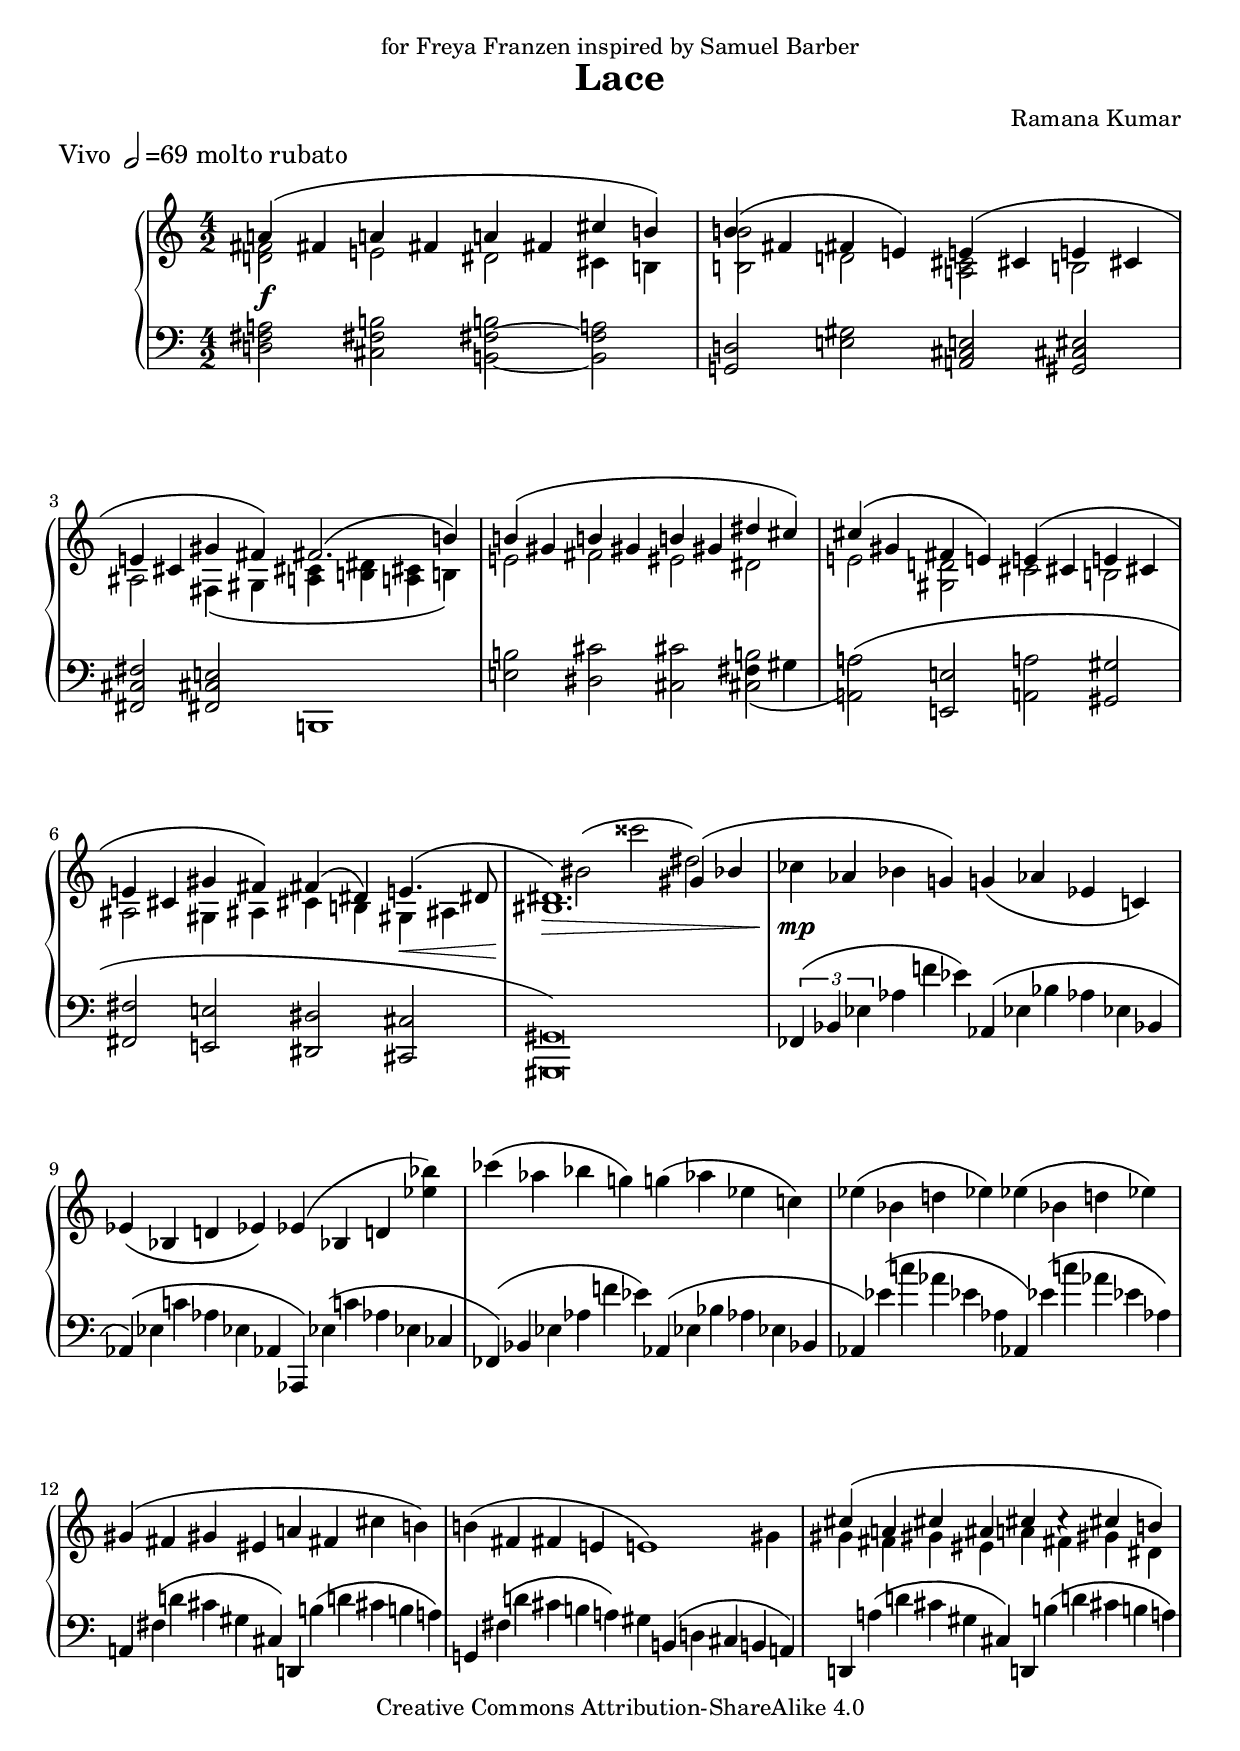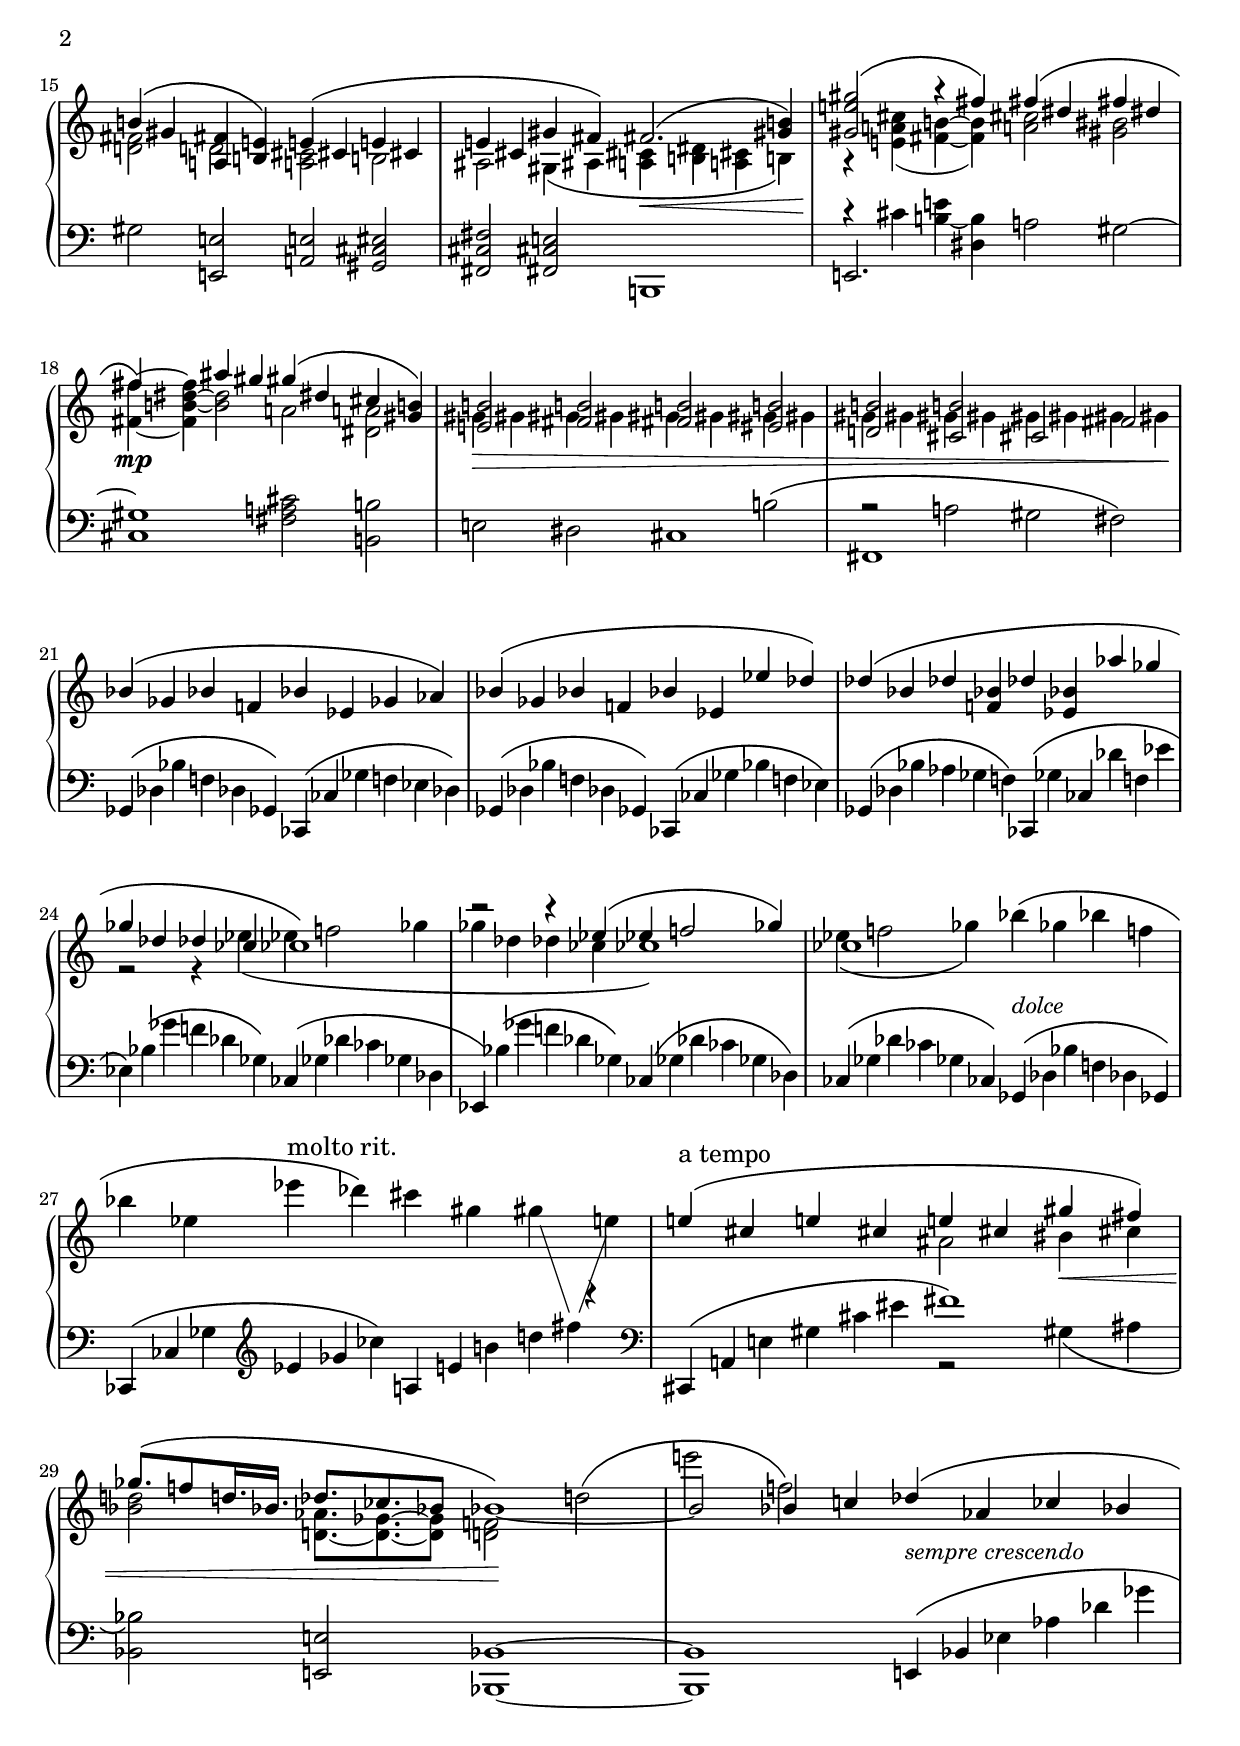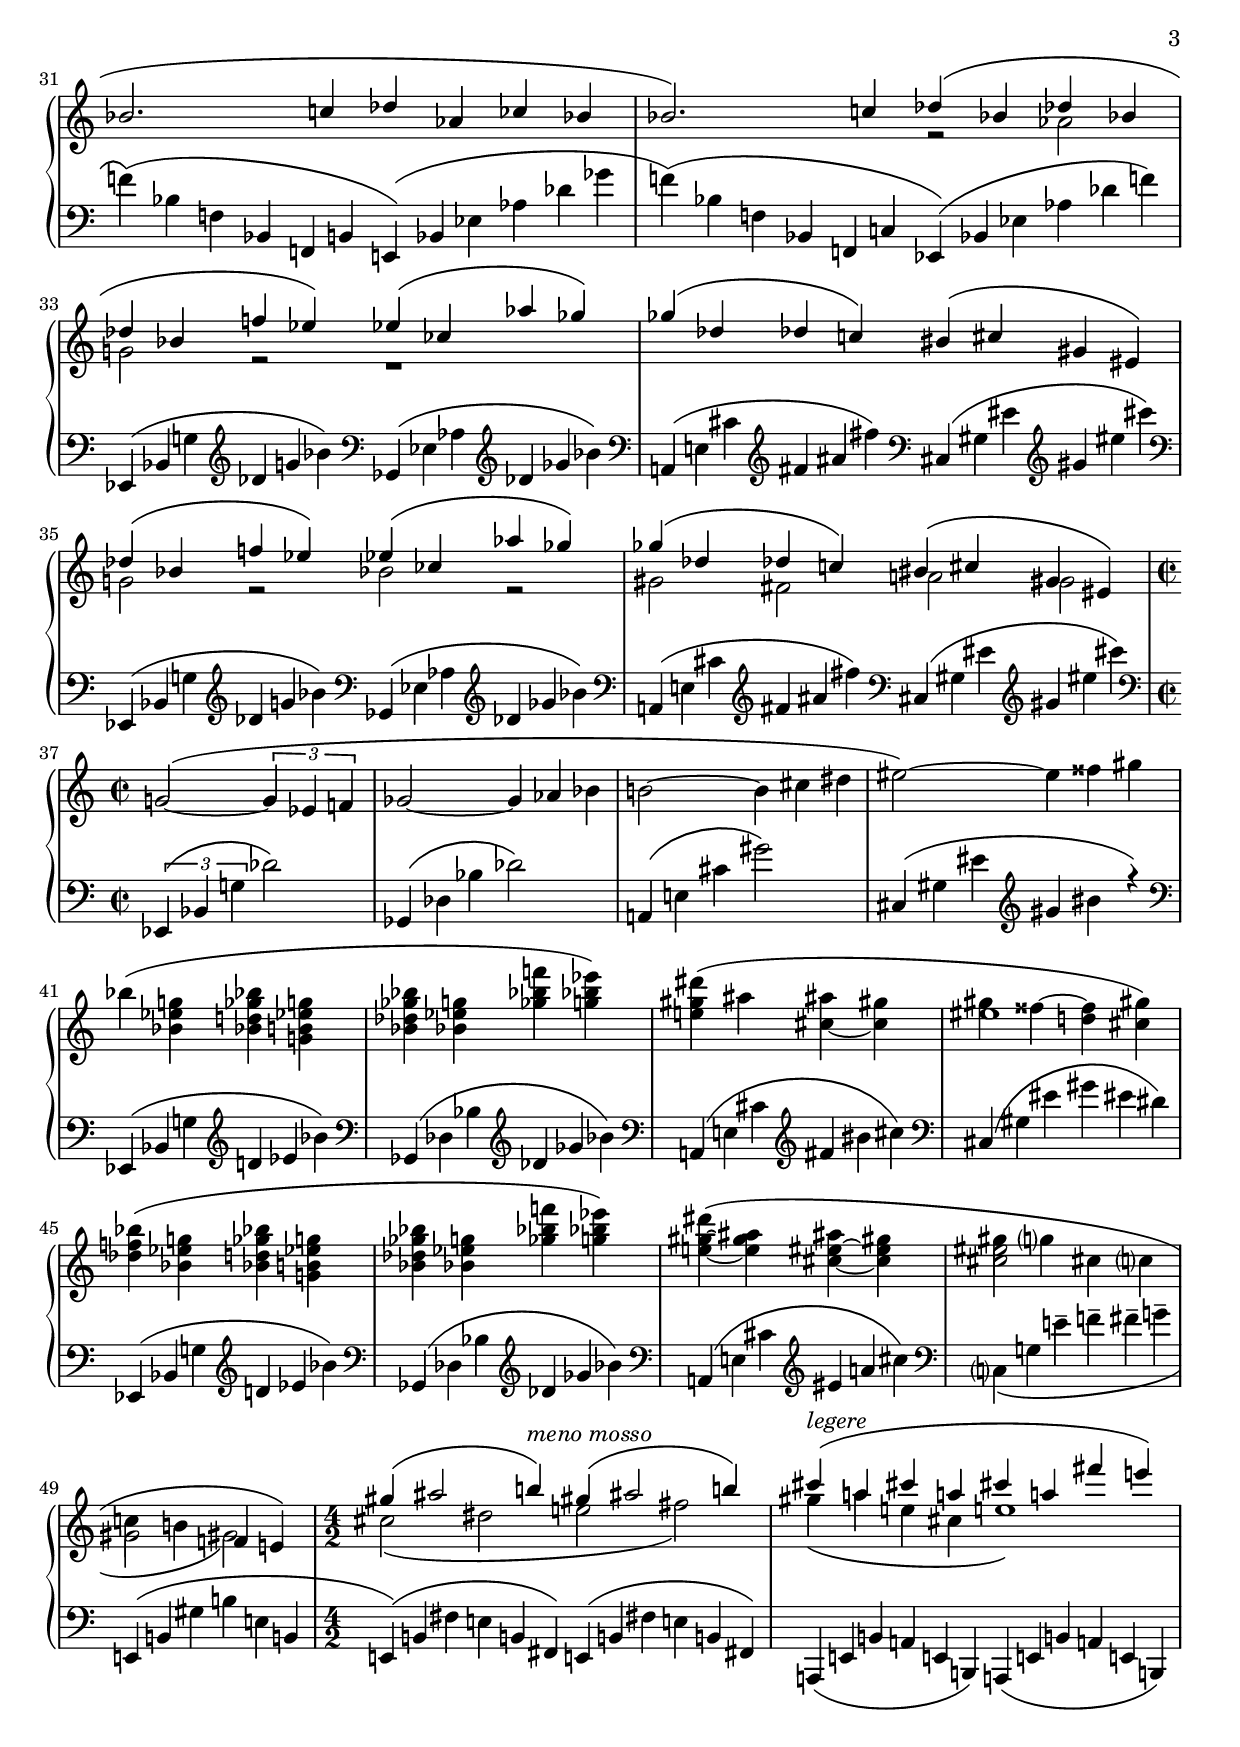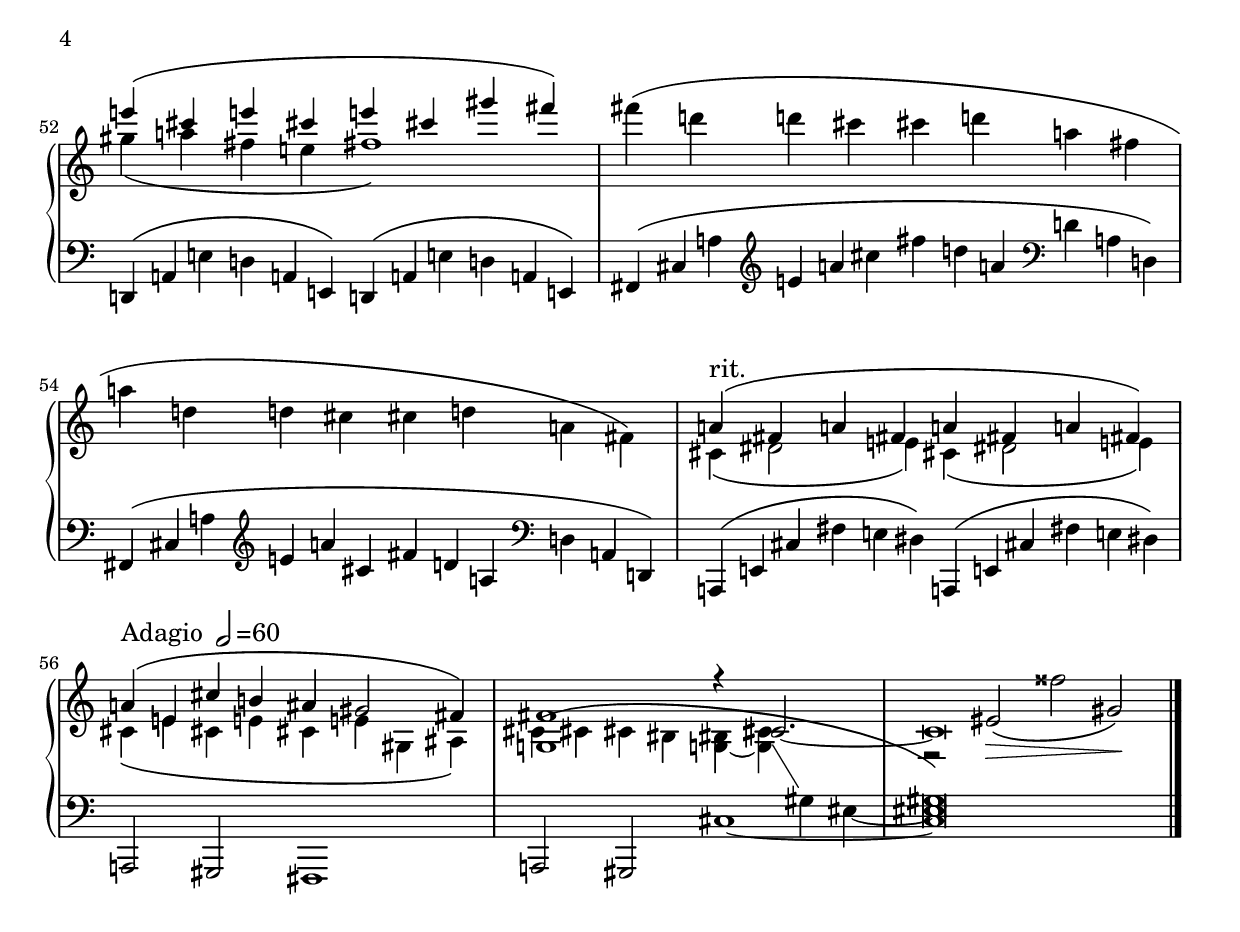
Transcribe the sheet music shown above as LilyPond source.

\version "2.18.0"

\header {
  title = "Lace"
  composer = "Ramana Kumar"
  piece = \markup{\large "Vivo " \note #"2" #1 \large "=69 molto rubato"}
  dedication = "for Freya Franzen inspired by Samuel Barber"
  date = "2003"
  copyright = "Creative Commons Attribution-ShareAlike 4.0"
}

\score {
  \context PianoStaff <<
    \set PianoStaff.followVoice = ##t
    \set PianoStaff.explicitKeySignatureVisibility = #end-of-line-invisible
    \accidentalStyle Score.dodecaphonic
    \context Staff = right <<
      \clef treble
      \time 4/2
      << {
        \override TextScript.padding = #2.2 \once \override DynamicLineSpanner.padding = #3 \stemUp \tieNeutral \phrasingSlurUp \override PhrasingSlur.height-limit = #3.0 \override PhrasingSlur.ratio = #0.5 a'4_\f\( fis' a' fis' a' fis' cis'' b'\) |
        b'4\( fis' fis' e'\) e'\( cis' e' cis' |
        e'4 cis' gis' fis'\) fis'2.\( b'4\) |
        b'4\( gis' b' gis' b' gis' dis'' cis''\) |
        cis''4\( gis' fis' e'\) e'\( cis' e' cis' |
        e'4 cis' gis' fis'\) fis'\( dis'\) e'4.\( dis'8 |
        <bis dis'>1.\) \> gis'4\( bes' |
        \stemNeutral \phrasingSlurNeutral ces''4 \!\mp aes' bes' g'\) g'\( aes' ees' c'\) |
        ees'4\( bes d' ees'\) ees'\( bes d' <ees'' bes''>\) |
        ces'''4\( aes'' bes'' g''\) g''\(aes'' ees'' c''\) |
        ees''4\( bes' d'' ees''\) ees''\( bes' d'' ees''\) |
        gis'\( fis' gis' eis' a' fis' cis'' b'\) |
        b'4\( fis' fis' e' e'1\) |
        \stemUp \phrasingSlurUp cis''4\( a' cis'' ais' cis'' cis''\rest cis'' b'\) |
        b'4\( gis' <a fis'> <b e'>\) e'\( cis' e' cis' |
        e'4 cis' gis' fis'\) \override DynamicLineSpanner.padding = #2 fis'2.\<\( <gis' b'>4\) |
        <gis' e'' gis''>2\!\( r4 fis''\) fis''\( dis'' fis'' dis'' |
        fis''4\mp \revert DynamicLineSpanner.padding s \) ais'' gis'' gis''\( dis'' cis'' <gis' b'>\) |
        <e' b'>2 <fis' b'> <fis' b'> <eis' b'> |
        <d' b'>2 <cis' b'> cis' fis' |
        bes'4\( ges' bes' f' bes' ees' ges' aes'\) |
        bes'4\( ges' bes' f' bes' ees' ees'' des''\) |
        des''4\( bes' des'' <f' bes'> des'' <ees' bes'> aes'' ges'' |
        ges''4 des'' des'' ces'' ces''1\) |
        r2 r4 ees''\( ees'' f''2 ges''4\) |
        ces''1 \stemNeutral bes''4_\markup{\italic dolce}\( ges'' bes'' f'' |
        bes''4 ees'' ees'''^\markup{\large {molto rit.}} des'''\) cis''' gis'' gis''4*2/3 \change Staff=left fis'' \change Staff=right e'' |
        \stemUp e''4^\markup{\large {a tempo}}\( cis'' e'' cis'' e'' cis'' gis'' fis''\) |
        ges''8.\( f''8 d''16. bes' des''8. ces'' bes'8 bes'1 ~ \) |
        bes'2 bes'4 c'' \once \override TextScript.padding = #1.2 des''_\markup{\italic {sempre crescendo}}\( aes' ces'' bes' |
        bes'2. c''4 des'' aes' ces'' bes' |
        bes'2.\) c''4 des''\( bes' des'' bes' |
        des''4 bes' f'' ees''\) ees''\( ces'' aes'' ges''\) |
        ges''4\( des'' des'' c''\) bis'\( cis'' gis' eis'\) |
        des''4\(bes' f'' ees''\) ees''\( ces'' aes'' ges''\) |
        ges''4\( des'' des'' c''\) bis'\( cis'' gis' eis'\) |
        \time 2/2 \stemNeutral \phrasingSlurNeutral g'2^\( ~ \tuplet 3/2 {g'4 ees' f'} |
        ges'2 ~ ges'4*2/3 aes' bes' |
        b'2 ~ b'4*2/3 cis'' dis'' |
        eis''2\) ~ eis''4*2/3 fisis'' gis'' |
        bes''4\( <bes' ees'' g''> <bes' d'' ges'' bes''> <g' b' ees'' g''> |
        <bes' des'' ges'' bes''>4 <bes' ees'' g''> <ges'' bes'' f'''> <g'' bes'' ees'''>\) |
        <e'' gis'' dis'''>4\( ais'' <cis'' ais''> ~ <cis'' gis''> |
        gis''4 fisis'' ~ <d'' fisis''> <cis'' gis''>\) |
        <des'' f'' bes''>4\( <bes' ees'' g''> <bes' d'' ges'' bes''> <g' b' ees'' g''> |
        <bes' des'' ges'' bes''>4 <bes' ees'' g''> <ges'' bes'' f'''> <g'' bes'' ees'''>\) |
        <e'' gis'' dis'''>4\( ~ <e'' gis'' ais''> <cis'' eis'' ais''> ~ <cis'' eis'' gis''> |
        gis''4 g''? cis'' c''? |
        c''4 b' f' e'\) |
        \time 4/2 \stemUp \phrasingSlurUp gis''4\( ais''2 b''4\)^\markup{\italic {meno mosso}} gis''\( ais''2 b''4\) |
        cis'''4^\markup{\italic legere}\( a'' cis''' a'' cis''' a'' fis''' e'''\) |
        e'''4\( cis''' e''' cis''' e''' cis''' gis''' fis'''\) |
        s\breve |
        s\breve |
        a'4^\markup{\large rit.}\( fis' a' fis' a' fis' a' fis'\) |
        a'4^\markup{\large "Adagio " \note #"2" #1 \large "=60"}\( e' cis'' b' ais' gis'2 fis'4\)
        <g fis'>1 r4 cis'2. ~ |
        cis'\breve \bar "|."
      } \\
      {
        \stemDown \tieNeutral \phrasingSlurDown <d' fis'>2 e' dis' cis'4 b |
        <b b'>2 d' <a cis'> b |
        ais2 fis4\( gis <a cis'> <b dis'> <a cis'> b\) |
        e'2 fis' eis' dis' |
        e'2 <gis d'> cis' b |
        ais2 gis4 ais cis' b gis \< ais |
        s2 \! bis'2^\( cisis''' dis''\) |
        s\breve |
        s\breve |
        s\breve |
        s\breve |
        s\breve |
        s1 s2 s4 gis'4 |
        gis'4 fis' gis' eis' a' fis' gis' dis' |
        <d' fis'>2 d' <a cis'> b |
        ais2 gis4\( ais <a cis'> <b dis'> <a cis'> b\) |
        r4 <e' a' cis''>( <fis' b'> ~ <fis' b'>) <a' cis''>2 <gis' bis'> |
        <fis' fis''>4 ~ <fis' b' dis'' fis''> ~ <b' dis''>2 a' <dis' a'> |
        gis'4\> gis' gis' gis' gis' gis' gis' gis' |
        gis'4 gis' gis' gis' gis' gis' gis' gis'\! |
        s\breve |
        s\breve |
        s\breve |
        r2 r4 ees''\( ees'' f''2 ges''4 |
        ges''4 des'' des'' ces'' ces''1\) |
        ees''4\( f''2 ges''4\) s1 |
        s1 s1 |
        s1 ais'2 bis'4\< cis'' |
        \tieDown <bes' d''>2 <d' aes'>8. ~ \tieNeutral <d' ges'> ~ <d' ges'>8 <d' f'>2\! d''^\( |
        e'''2 f''\) s1 |
        s\breve |
        s1 r2 aes' |
        g'2 r r1 |
        s\breve |
        g'2 r bes' r |
        gis'2 fis' a' gis' |
        \time 2/2 s1 |
        s1 |
        s1 |
        s1 |
        s1 |
        s1 |
        s1 |
        eis''1 |
        s1 |
        s1 |
        s1 |
        <cis'' eis''>2 s |
        s1 |
        \time 4/2 cis''2\( dis'' e'' fis''\) |
        gis''4\( a'' e'' cis'' e''1\) |
        gis''4\( a'' fis'' e'' fis''1\) | \once \override PhrasingSlur.height-limit = #5.0
        fis'''4^\( d''' d''' cis''' cis''' d''' a'' fis'' |
        a''4 d'' d'' cis'' cis'' d'' a' fis'\) |
        cis'4\( dis'2 e'4\) cis'\( dis'2 e'4\) |
        cis'4\( e' cis' e' cis' e' gis ais\) | \once \override PhrasingSlur.height-limit = #5.0
        cis'4^\( cis' cis' bis <g bis> ~ <g cis'> \change Staff=left gis eis ~ |
        <eis gis>\breve\) \bar "|."

      } >>
    >>
    \context Staff = left <<
      \clef bass
      \time 4/2
      << {
        \stemNeutral \tieNeutral \phrasingSlurNeutral \override PhrasingSlur.height-limit = #3.5 \override PhrasingSlur.ratio = #0.4 <d fis a>2 <cis fis b> <b, fis b> ~ <b, fis a> |
        <g, d>2 <e gis> <a, cis e> <gis, cis eis> |
        <fis, cis fis>2 <fis, cis e> b,,1 |
        <e b>2 <dis cis'> <cis cis'> <cis b> |
        <a, a>2\( <e, e> <a, a> <gis, gis> |
        <fis, fis>2 <e, e> <dis, dis> <cis, cis> |
        <gis,, gis,>\breve\) |
        \tuplet 3/2 {fes,4\( bes, ees} aes4*2/3 f' ees'\) aes,\( ees bes aes ees bes, |
        aes,4*2/3\)\( ees c' aes ees aes, aes,,\) ees\( c' aes ees ces |
        fes,4*2/3\)\( bes, ees aes f' ees'\) aes,\( ees bes aes ees bes, |
        aes,4*2/3\) ees'\( c'' aes' ees' aes aes,\) ees'\( c'' aes' ees' aes\) |
        a,4*2/3 fis\( d' cis' gis cis\) d, b\( d' cis' b a\) |
        g,4*2/3 fis\( d' cis' b a\) gis b,\( d cis b, a,\) |
        d,4*2/3 a\( d' cis' gis cis\) d, b\(d' cis' b a\) |
        gis2 <e, e> <a, e> <gis, cis eis> |
        <fis, cis fis>2 <fis, cis e> b,,1 |
        e,2. dis4 a2 gis ~ |
        <cis gis>1 <fis a cis'>2 <b, b> |
        e2 dis s2 b\( |
        r2 a gis fis\) |
        ges,4*2/3\( des bes f des ges,\) ces,\( ces ges f ees des\) |
        ges,4*2/3\( des bes f des ges,\) ces,\( ces ges bes f ees\) |
        ges,4*2/3\( des bes aes ges f\) ces,\( ges ces des' f ees' |
        ees4*2/3\) bes\( ges' f' des' ges\) ces\( ges des' ces' ges des |
        ees,4*2/3\) bes\( ges' f' des' ges\) ces\( ges des' ces' ges des\) |
        ces4*2/3\( ges des' ces' ges ces\) ges,\( des bes f des ges,\) |
        ces,4*2/3\( ces ges \clef treble ees' ges' ces''\) a e' b' d''4 r4 |
        \clef bass cis,4*2/3\( a, e gis cis' eis' fis'1\) |
        <bes, bes>2 <e, e> <bes,, bes,>1 ~ |
        <bes,, bes,>1 e,4*2/3\( bes, ees aes des' ges' |
        f'4*2/3\)\( bes f bes, f, b, e,\)\( bes, ees aes des' ges' |
        f'4*2/3\)\( bes f bes, f, c ees,\)\( bes, ees aes des' f'\) |
        ees,4*2/3\( bes, g \clef treble des' g' bes'\) \clef bass ges,\( ees aes \clef treble des' ges' bes'\) |
        \clef bass a,4*2/3\( e cis' \clef treble fis' ais' fis''\) \clef bass cis\( gis eis' \clef treble gis' eis'' cis'''\) |
        \clef bass ees,4*2/3\( bes, g \clef treble des' g' bes'\) \clef bass ges,\( ees aes \clef treble des' ges' bes'\) |
        \clef bass a,4*2/3\( e cis' \clef treble fis' ais' fis''\) \clef bass cis\( gis eis' \clef treble gis' eis'' cis'''\) |
        \clef bass \time 2/2 \tuplet 3/2 {ees,4\( bes, g} des'2\) |
        ges,4*2/3\( des bes des'2\) |
        a,4*2/3\( e cis' gis'2\) |
        cis4*2/3\( gis eis' \clef treble gis' bis' r\) |
        \clef bass ees,4*2/3\( bes, g \clef treble d' ees' bes'\) |
        \clef bass ges,4*2/3\( des bes \clef treble des' ges' bes'\) |
        \clef bass a,4*2/3\( e cis' \clef treble fis' bis' cis''\) |
        \clef bass cis4*2/3\( gis eis' gis' eis' dis'\) |
        ees,4*2/3\( bes, g \clef treble d' ees' bes'\) |
        \clef bass ges,4*2/3\( des bes \clef treble des' ges' bes'\) |
        \clef bass a,4*2/3\( e cis' \clef treble eis' a' cis''\) |
        \clef bass s1 |
        e,4*2/3\( b, gis b e b, |
        \time 4/2 e,4*2/3\)\( b, fis e b, fis,\) e,\( b, fis e b, fis,\) |
        a,,4*2/3\( e, b, a, e, b,,\) a,,\( e, b, a, e, b,,\) |
        d,4*2/3\( a, e d a, e,\) d,\( a, e d a, e,\) |
        fis,4*2/3\( cis a \clef treble e' a' cis'' fis'' d'' a' \clef bass d' a d\) |
        fis,4*2/3\( cis a \clef treble e' a' cis' fis' d' a \clef bass d a, d,\) |
        a,,4*2/3\( e, cis fis e dis\) a,,\( e, cis fis e dis\) |
        a,,2 gis,, fis,,1 |
        a,,2 gis,, \tieDown cis1 ~ |
        <cis eis gis>\breve \tieNeutral \bar "|."
      } \\
      {
        s\breve |
        s\breve |
        s\breve |
        s1 s2 fis4\( gis |
        a2\) s2 s1 |
        s\breve |
        s\breve |
        s\breve |
        s\breve |
        s\breve |
        s\breve |
        s\breve |
        s\breve |
        s\breve |
        s\breve |
        s\breve |
        cis'4\rest cis' <b e'> ~ b s1 |
        s\breve |
        s1 cis |
        fis,1 s1 |
        s\breve |
        s\breve |
        s\breve |
        s\breve |
        s\breve |
        s\breve |
        s1 s1 |
        s1 r2 gis4\( ais |
        bes2\) s2 s1 |
        s\breve |
        s\breve |
        s\breve |
        s\breve |
        s\breve |
        s\breve |
        s\breve |
        \time 2/2 s1 |
        s1 |
        s1 |
        s1 |
        s1 |
        s1 |
        s1 |
        s1 |
        s1 |
        s1 |
        s1 |
        c?4*2/3_\( g e'^- f'^- fis'^- g'^- |
        \change Staff=right gis'2^- gis'\) \change Staff=left |
        \time 4/2 s\breve |
        s\breve |
        s\breve |
        s\breve |
        s\breve |
        s\breve |
        s\breve |
        s\breve |
        \change Staff=right \stemNeutral r2 eis'\>\( fisis'' gis'\)\! \bar "|."
      } >>
    >>
  >>
}
